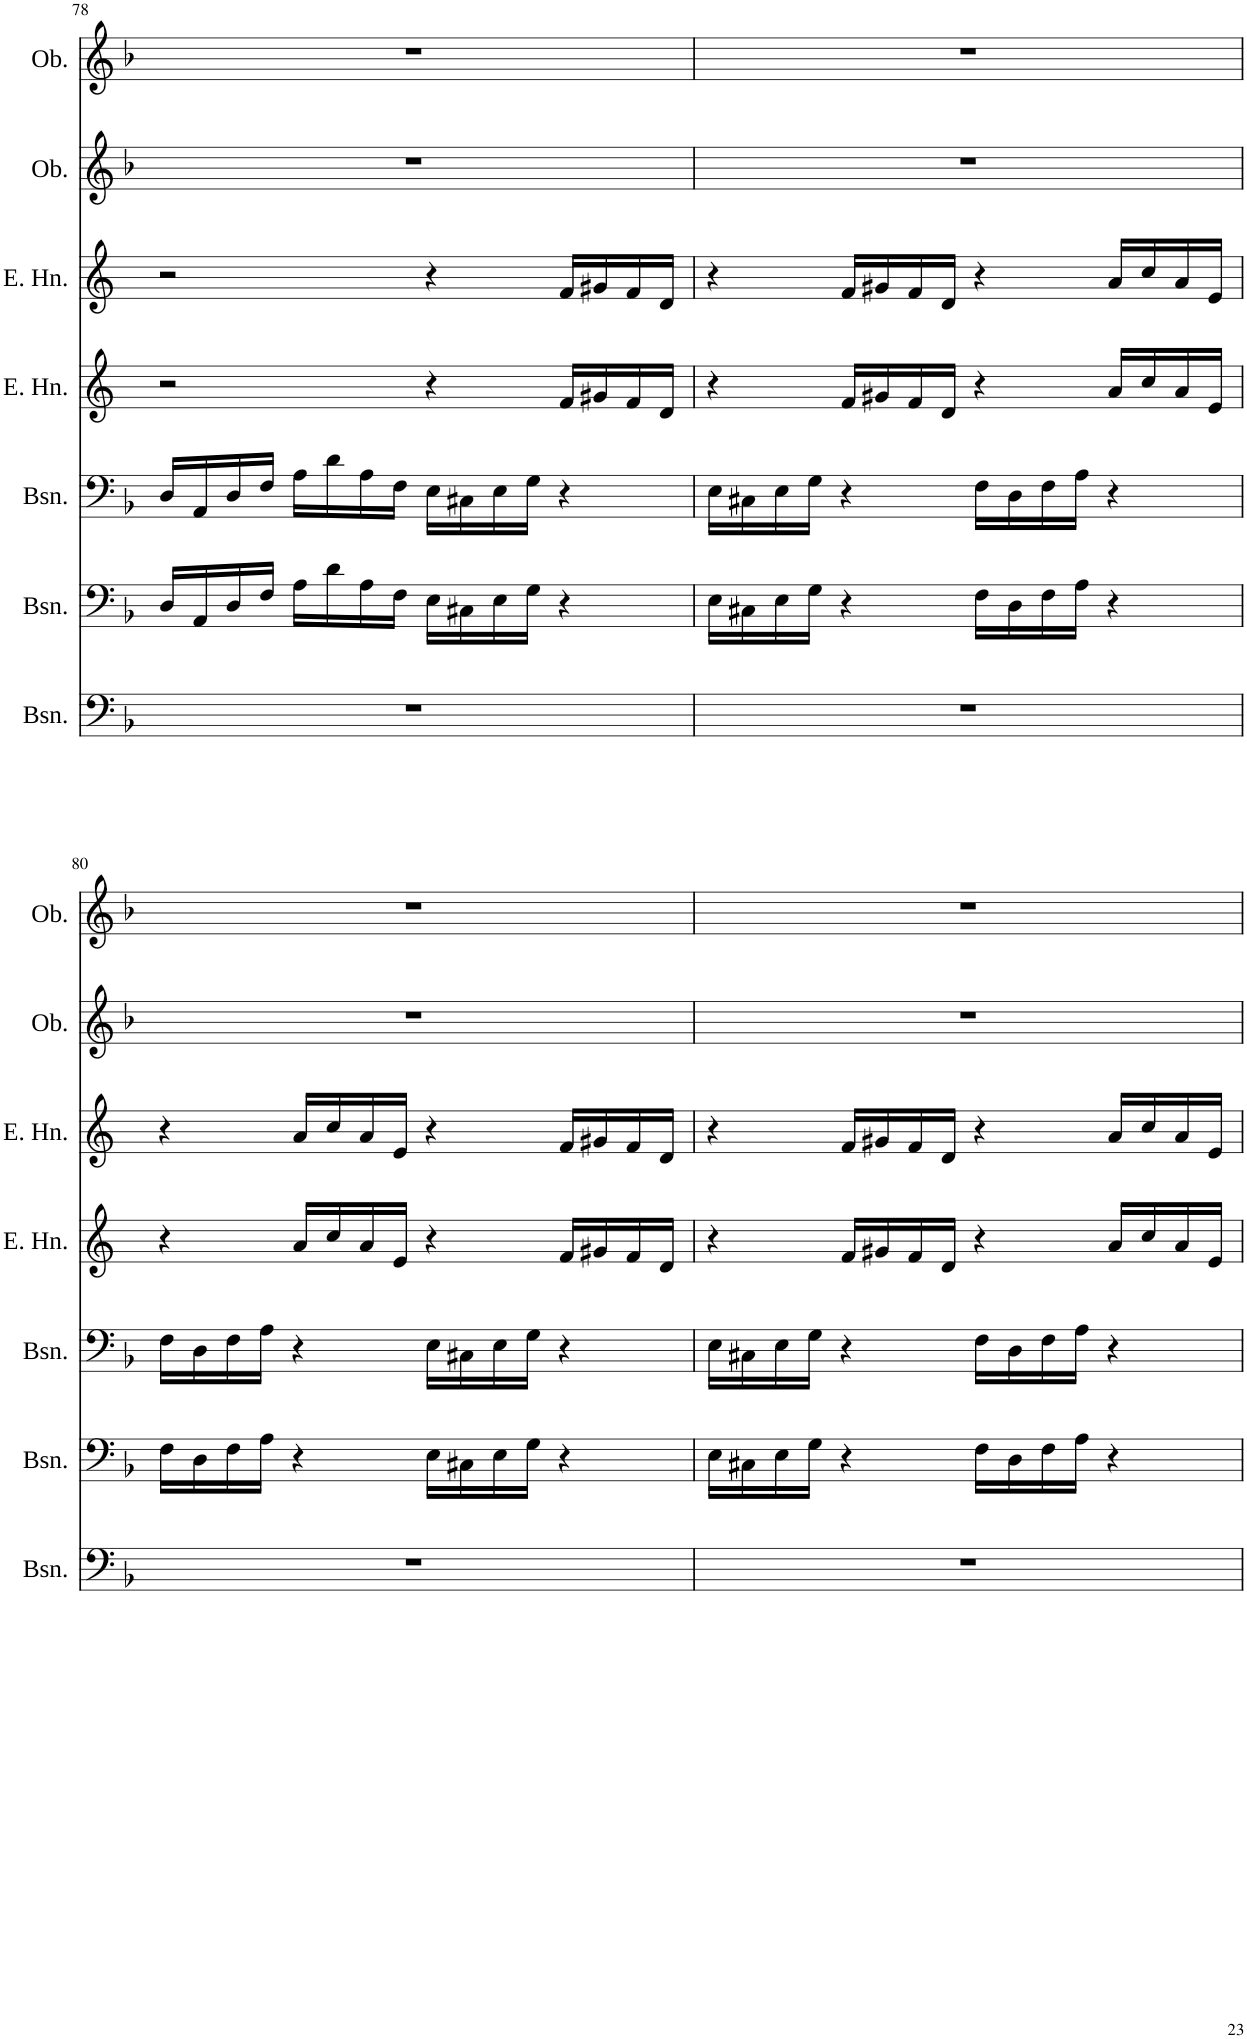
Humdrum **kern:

**kern	**kern	**kern	**kern	**kern	**kern	**kern
*part7	*part6	*part5	*part4	*part3	*part2	*part1
*staff7	*staff6	*staff5	*staff4	*staff3	*staff2	*staff1
*I"Bassoon	*I"Bassoon	*I"Bassoon	*I"English Horn	*I"English Horn	*I"Oboe	*I"Oboe
*I'Bsn.	*I'Bsn.	*I'Bsn.	*I'E. Hn.	*I'E. Hn.	*I'Ob.	*I'Ob.
!!LO:PB:g=z
*clefF4	*clefF4	*clefF4	*clefG2	*clefG2	*clefG2	*clefG2
*	*	*	*Trd4c7	*Trd4c7	*	*
*k[b-]	*k[b-]	*k[b-]	*k[]	*k[]	*k[b-]	*k[b-]
*M4/4	*M4/4	*M4/4	*M4/4	*M4/4	*M4/4	*M4/4
*met(c)	*met(c)	*met(c)	*met(c)	*met(c)	*met(c)	*met(c)
=78	=78	=78	=78	=78	=78	=78
1r	16D/LL	16D/LL	2r	2r	1r	1r
.	16AA/	16AA/	.	.	.	.
.	16D/	16D/	.	.	.	.
.	16F/JJ	16F/JJ	.	.	.	.
.	16A\LL	16A\LL	.	.	.	.
.	16d\	16d\	.	.	.	.
.	16A\	16A\	.	.	.	.
.	16F\JJ	16F\JJ	.	.	.	.
.	16E\LL	16E\LL	4r	4r	.	.
.	16C#X\	16C#X\	.	.	.	.
.	16E\	16E\	.	.	.	.
.	16G\JJ	16G\JJ	.	.	.	.
.	4r	4r	16f/LL	16f/LL	.	.
.	.	.	16g#X/	16g#X/	.	.
.	.	.	16f/	16f/	.	.
.	.	.	16d/JJ	16d/JJ	.	.
=79	=79	=79	=79	=79	=79	=79
1r	16E\LL	16E\LL	4r	4r	1r	1r
.	16C#X\	16C#X\	.	.	.	.
.	16E\	16E\	.	.	.	.
.	16G\JJ	16G\JJ	.	.	.	.
.	4r	4r	16f/LL	16f/LL	.	.
.	.	.	16g#X/	16g#X/	.	.
.	.	.	16f/	16f/	.	.
.	.	.	16d/JJ	16d/JJ	.	.
.	16F\LL	16F\LL	4r	4r	.	.
.	16D\	16D\	.	.	.	.
.	16F\	16F\	.	.	.	.
.	16A\JJ	16A\JJ	.	.	.	.
.	4r	4r	16a/LL	16a/LL	.	.
.	.	.	16cc/	16cc/	.	.
.	.	.	16a/	16a/	.	.
.	.	.	16e/JJ	16e/JJ	.	.
!!LO:LB:g=z
=80	=80	=80	=80	=80	=80	=80
1r	16F\LL	16F\LL	4r	4r	1r	1r
.	16D\	16D\	.	.	.	.
.	16F\	16F\	.	.	.	.
.	16A\JJ	16A\JJ	.	.	.	.
.	4r	4r	16a/LL	16a/LL	.	.
.	.	.	16cc/	16cc/	.	.
.	.	.	16a/	16a/	.	.
.	.	.	16e/JJ	16e/JJ	.	.
.	16E\LL	16E\LL	4r	4r	.	.
.	16C#X\	16C#X\	.	.	.	.
.	16E\	16E\	.	.	.	.
.	16G\JJ	16G\JJ	.	.	.	.
.	4r	4r	16f/LL	16f/LL	.	.
.	.	.	16g#X/	16g#X/	.	.
.	.	.	16f/	16f/	.	.
.	.	.	16d/JJ	16d/JJ	.	.
=81	=81	=81	=81	=81	=81	=81
1r	16E\LL	16E\LL	4r	4r	1r	1r
.	16C#X\	16C#X\	.	.	.	.
.	16E\	16E\	.	.	.	.
.	16G\JJ	16G\JJ	.	.	.	.
.	4r	4r	16f/LL	16f/LL	.	.
.	.	.	16g#X/	16g#X/	.	.
.	.	.	16f/	16f/	.	.
.	.	.	16d/JJ	16d/JJ	.	.
.	16F\LL	16F\LL	4r	4r	.	.
.	16D\	16D\	.	.	.	.
.	16F\	16F\	.	.	.	.
.	16A\JJ	16A\JJ	.	.	.	.
.	4r	4r	16a/LL	16a/LL	.	.
.	.	.	16cc/	16cc/	.	.
.	.	.	16a/	16a/	.	.
.	.	.	16e/JJ	16e/JJ	.	.
=	=	=	=	=	=	=
*-	*-	*-	*-	*-	*-	*-
